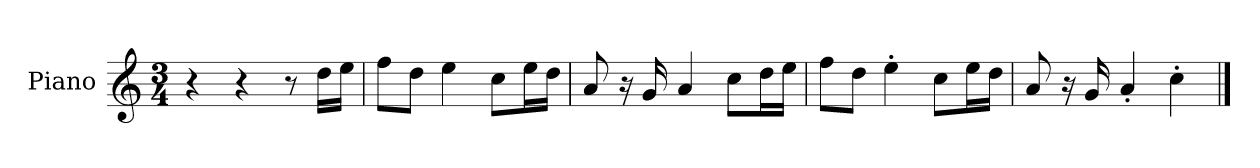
**kern
*part1
*staff1
*I"Piano
*I'P-no
*clefG2
*k[]
*M3/4
*MM94
=1
4r
4r
8r
16dd\LL
16ee\JJ
=2
8ff\L
8dd\J
4ee\
8cc\L
16ee\L
16dd\JJ
=3
8a/
16r
16g/
4a/
8cc\L
16dd\L
16ee\JJ
=4
8ff\L
8dd\J
4ee'\
8cc\L
16ee\L
16dd\JJ
=5
8a/
16r
16g/
4a'/
4cc'\
==
*-
